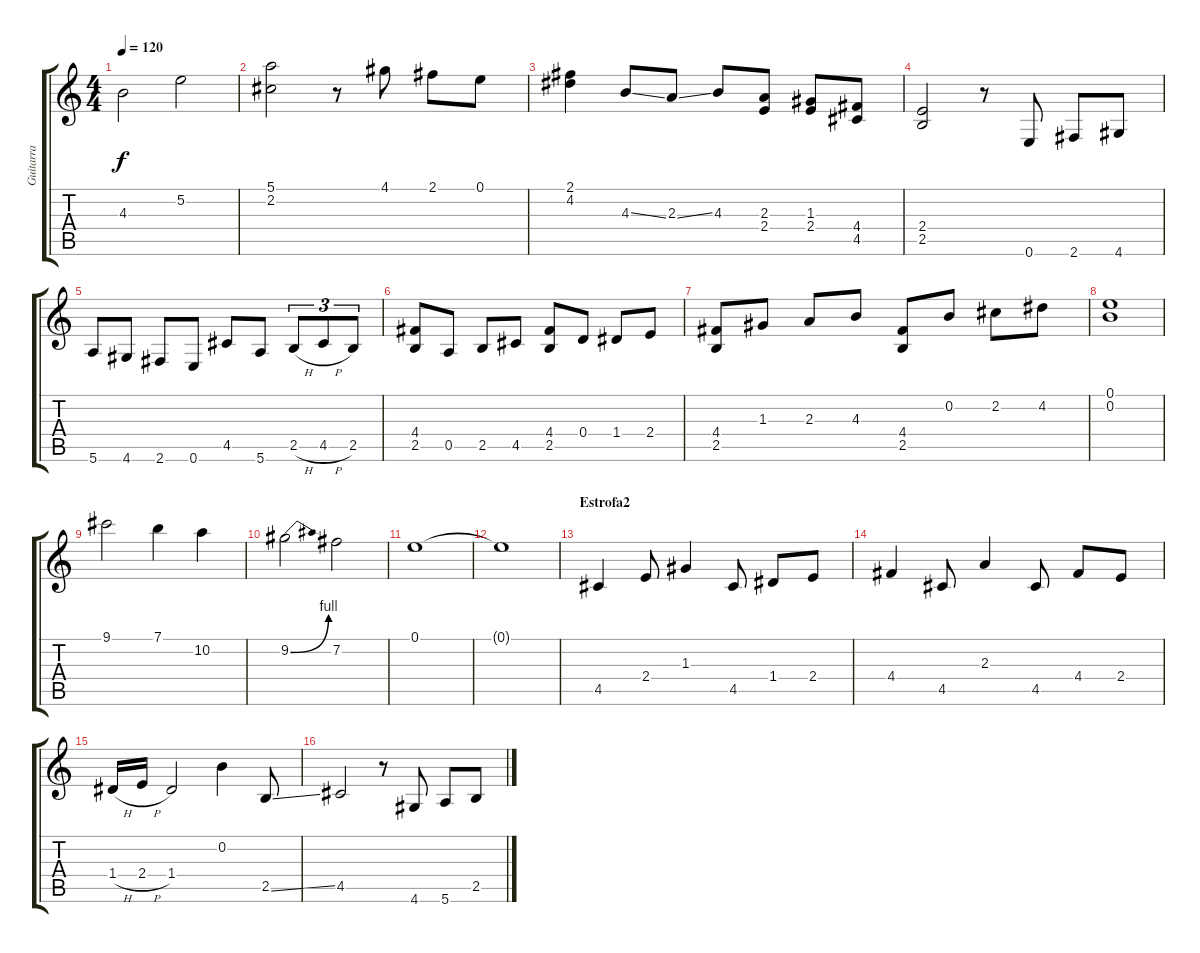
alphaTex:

\track ("Guitarra" "Guitarra") {instrument acousticguitarsteel}
\staff {score tabs}
\tuning (E4 B3 G3 D3 A2 E2) {hide}
\ts (4 4)
\tempo 120
\clef g2
\ks c
4.3.2{dy f} 5.2.2 |
(5.1 2.2).2 r.8 4.1.8 2.1.8 0.1.8 |
(2.1 4.2).4 4.3{ss}.8 2.3{ss}.8 4.3.8 (2.3 2.4).8 (1.3 2.4).8 (4.4 4.5).8 |
(2.4 2.5).2 r.8 0.6.8 2.6.8 4.6.8 |
5.6.8 4.6.8 2.6.8 0.6.8 4.5.8 5.6.8 2.5{h}.8{tu (3 2)} 4.5{h}.8{tu (3 2)} 2.5.8{tu (3 2)} |
(4.4 2.5).8 0.5.8 2.5.8 4.5.8 (4.4 2.5).8 0.4.8 1.4.8 2.4.8 |
(4.4 2.5).8 1.3.8 2.3.8 4.3.8 (4.4 2.5).8 0.2.8 2.2.8 4.2.8 |
(0.1 0.2).1 |
9.1.2 7.1.4 10.2.4 |
9.2{be (bend 0 0 60 4)}.2 7.2.2 |
0.1.1 |
0.1{t}.1 |
\section ("" "Estrofa2")
4.5.4 2.4.8 1.3.4 4.5.8 1.4.8 2.4.8 |
4.4.4 4.5.8 2.3.4 4.5.8 4.4.8 2.4.8 |
1.4{h}.16 2.4{h}.16 1.4.2 0.2.4 2.5{ss}.8 |
4.5.2 r.8 4.6.8 5.6.8 2.5.8
